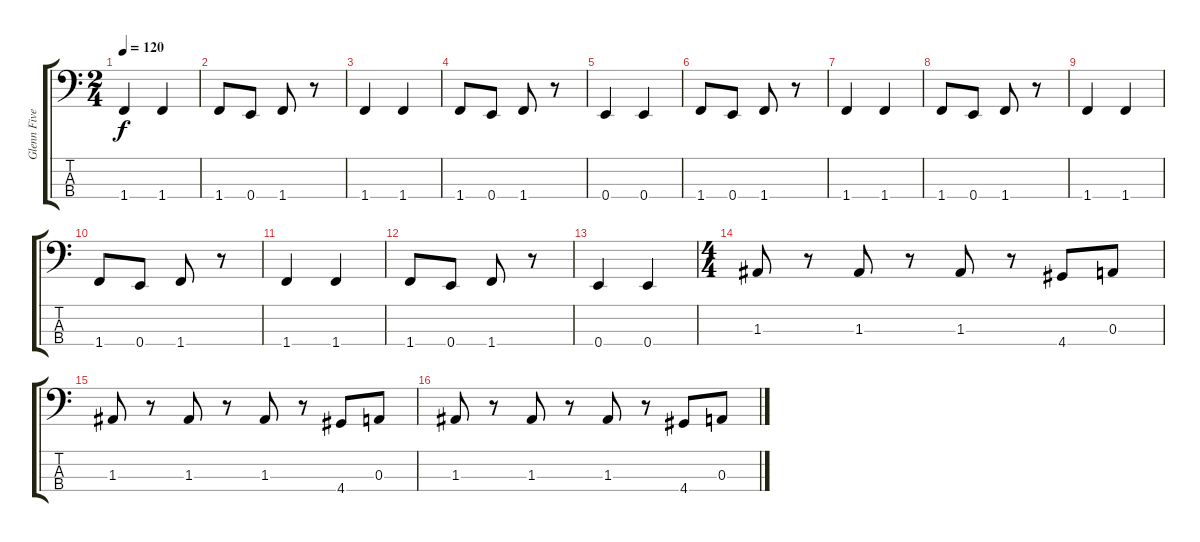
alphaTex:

\track ("Glenn Five" "Glenn Five") {instrument electricbassfinger}
\staff {score tabs}
\tuning (G2 D2 A1 E1) {hide}
\ts (2 4)
\tempo 120
\clef f4
\ks c
1.4.4{dy f} 1.4.4 |
1.4.8 0.4.8 1.4.8 r.8 |
1.4.4 1.4.4 |
1.4.8 0.4.8 1.4.8 r.8 |
0.4.4 0.4.4 |
1.4.8 0.4.8 1.4.8 r.8 |
1.4.4 1.4.4 |
1.4.8 0.4.8 1.4.8 r.8 |
1.4.4 1.4.4 |
1.4.8 0.4.8 1.4.8 r.8 |
1.4.4 1.4.4 |
1.4.8 0.4.8 1.4.8 r.8 |
0.4.4 0.4.4 |
\ts (4 4)
1.3.8 r.8 1.3.8 r.8 1.3.8 r.8 4.4.8 0.3.8 |
1.3.8 r.8 1.3.8 r.8 1.3.8 r.8 4.4.8 0.3.8 |
1.3.8 r.8 1.3.8 r.8 1.3.8 r.8 4.4.8 0.3.8
